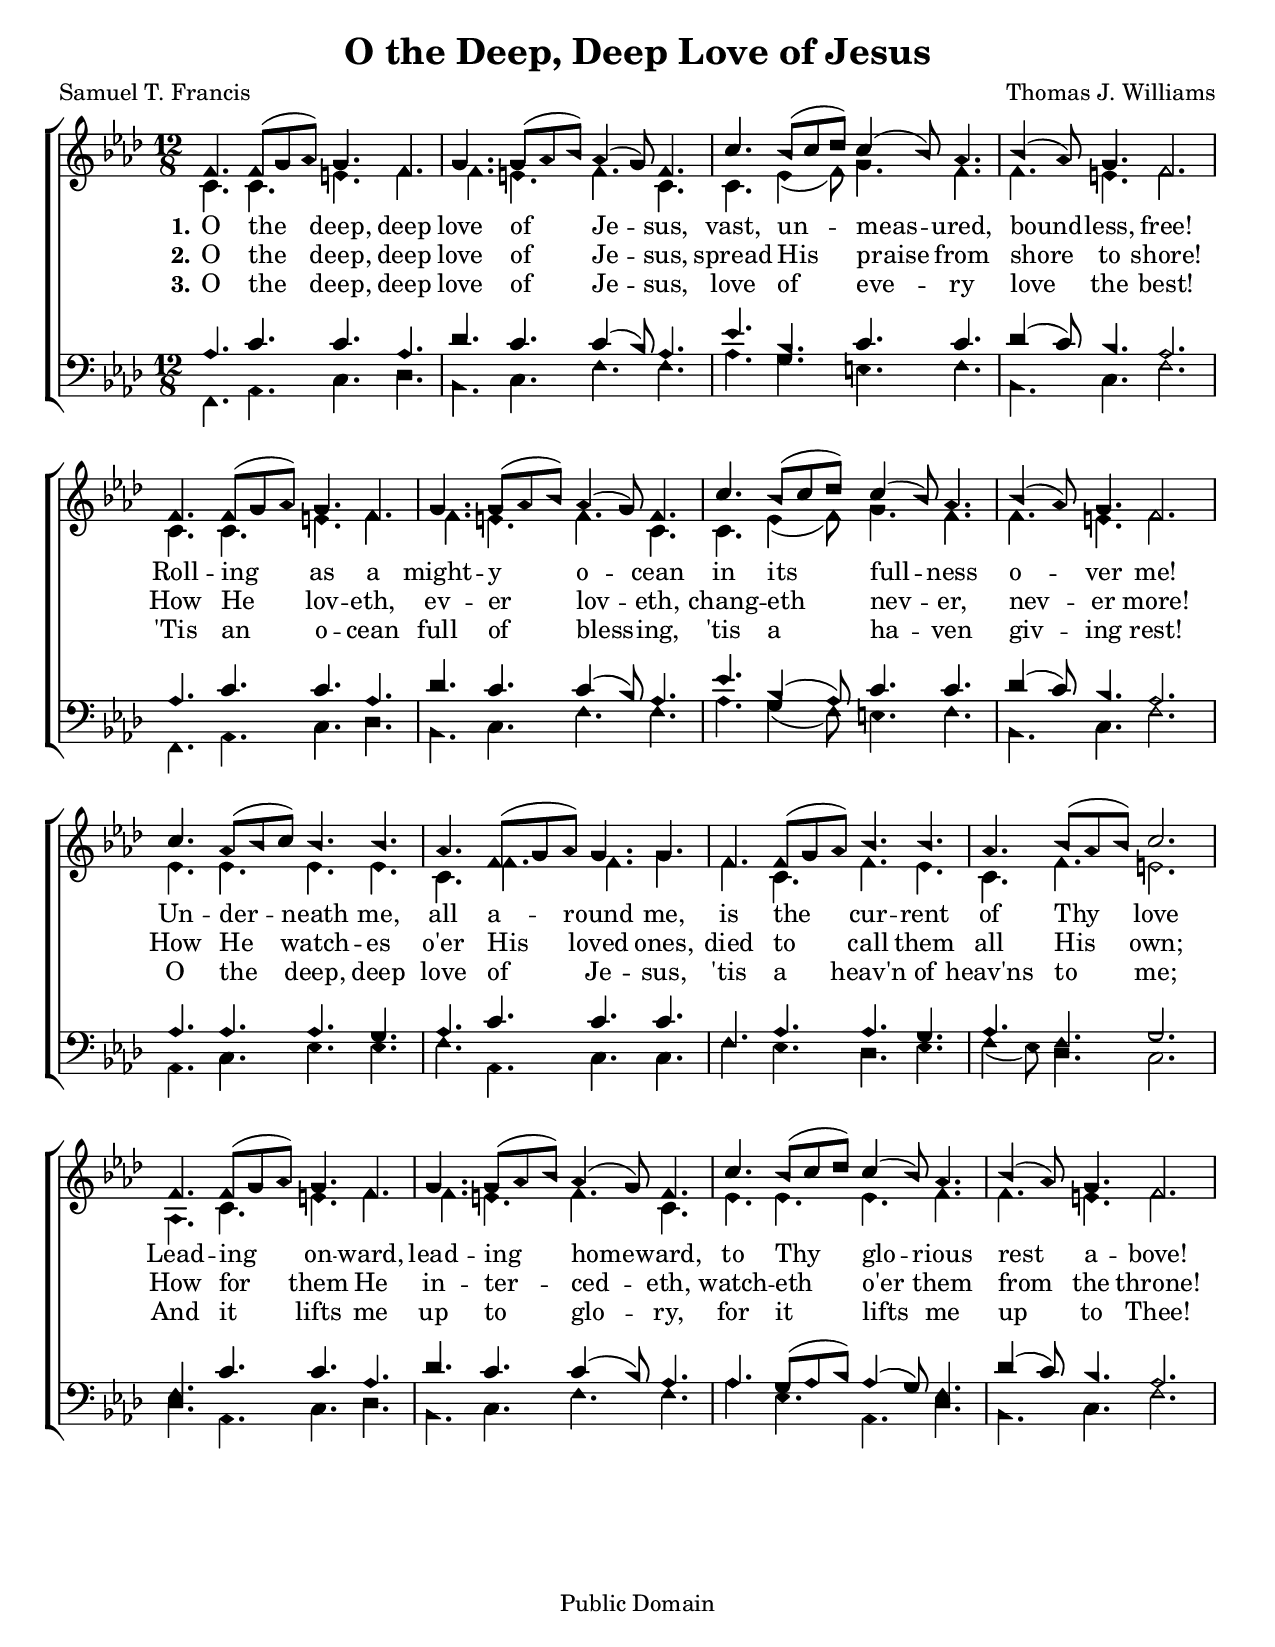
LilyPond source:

\version "2.18.2"

\header {
 	title = "O the Deep, Deep Love of Jesus"
 	composer = "Thomas J. Williams"
 	poet = "Samuel T. Francis"
	%copyright = \markup { "Copyright" \char ##x00A9 "2004 by Rob Ritter" }
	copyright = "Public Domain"
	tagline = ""
}


\paper {
	#(set-paper-size "letter")
	indent = 0
  	page-count = #1
}


global = {
 	\key f \minor
 	\time 12/8
	\aikenHeads
  	\large
  	\override Score.BarNumber.break-visibility = ##(#f #f #f)
 	\set Staff.midiMaximumVolume = #1.0
 	%\partial 4
}


lead = {
	\set Staff.midiMinimumVolume = #3.0
}


soprano = \relative c'' {
 	\global
	f,4. f8( g aes) g4. f g g8( aes bes) aes4 ( g8) f4.
	c'4. bes8( c des) c4( bes8) aes4. bes4( aes8) g4. f2.
	f4. f8( g aes) g4. f g g8( aes bes) aes4 ( g8) f4.
	c'4. bes8( c des) c4( bes8) aes4. bes4( aes8) g4. f2.
	c'4. aes8( bes c) bes4. bes aes f8( g aes) g4. g
	f f8( g aes) bes4. bes aes bes8( aes bes) c2.
	f,4. f8( g aes) g4. f g g8( aes bes) aes4 ( g8) f4.
	c'4. bes8( c des) c4( bes8) aes4. bes4( aes8) g4. f2.
}


alto = \relative c' {
	\global
	c4. c e f f e f c c ees4( f8) g4. f f e f2.
	c4. c e f f e f c c ees4( f8) g4. f f e f2.
	ees4. ees ees ees c f f g f c f ees c f e2.
	aes,4. c e f f e f c ees ees ees f f e f2.
}


tenor = \relative c' {
	\global
	\clef "bass"
	%\lead
	aes4. c c aes des c c4( bes8) aes4.
	ees' bes c c des4( c8) bes4. aes2.
	aes4. c c aes des c c4( bes8) aes4.
	ees' bes4( aes8) c4. c des4( c8) bes4. aes2.
	aes4. aes aes g aes c c c
	f, aes aes g aes f g2.
	f4. c' c aes des c c4( bes8) aes4.
	aes g8( aes bes) aes4( g8) f4. des'4( c8) bes4. aes2.
}


bass = \relative c {
	\global
	\clef "bass"
	f,4. aes c des bes c f f aes g e f bes, c f2.
	f,4. aes c des bes c f f aes g4( f8) e4. f bes, c f2.
	aes,4. c ees ees f aes, c c f ees des ees f4( ees8) des4. c2.
	des4. aes c des bes c f f aes ees aes, des bes c f2.
}


verseOne = \lyricmode {
	\set stanza = "1."
	O the deep, deep love of Je -- sus,
	vast, un -- meas -- ured, bound -- less, free!
	Roll -- ing as a might -- y o -- cean
	in its full -- ness o -- ver me!
	Un -- der -- neath me, all a -- round me,
	is the cur -- rent of Thy love
	Lead -- ing on -- ward, lead -- ing home -- ward,
	to Thy glo -- rious rest a -- bove!
}


verseTwo = \lyricmode {
	\set stanza = "2."
	O the deep, deep love of Je -- sus,
	spread His praise from shore to shore!
	How He lov -- eth, ev -- er lov -- eth,
	chang -- eth nev -- er, nev -- er more!
	How He watch -- es o'er His loved ones,
	died to call them all His own;
	How for them He in -- ter -- ced -- eth,
	watch -- eth o'er them from the throne!
}


verseThree = \lyricmode {
	\set stanza = "3."
	O the deep, deep love of Je -- sus,
	love of eve -- ry love the best!
	'Tis an o -- cean full of bless -- ing,
	'tis a ha -- ven giv -- ing rest!
	O the deep, deep love of Je -- sus,
	'tis a heav'n of heav'ns to me;
	And it lifts me up to glo -- ry,
	for it lifts me up to Thee!
}


\score{
	\new ChoirStaff <<
		\new Staff \with {midiInstrument = #"acoustic grand"} <<
			\new Voice = "soprano" {\voiceOne \soprano}
			\new Voice = "alto" {\voiceTwo \alto}
		>>
		
		\new Lyrics {
			\lyricsto "soprano" \verseOne
		}
		\new Lyrics {
			\lyricsto "soprano" \verseTwo
		}
		\new Lyrics {
			\lyricsto "soprano" \verseThree
		}
		
		\new Staff  \with {midiInstrument = #"acoustic grand"}<<
			\new Voice = "tenor" {\voiceThree \tenor}
			\new Voice = "bass" {\voiceFour \bass}
		>>
		
	>>
	
	\layout{}
	\midi{
		\tempo 4. = 80
	}
}
